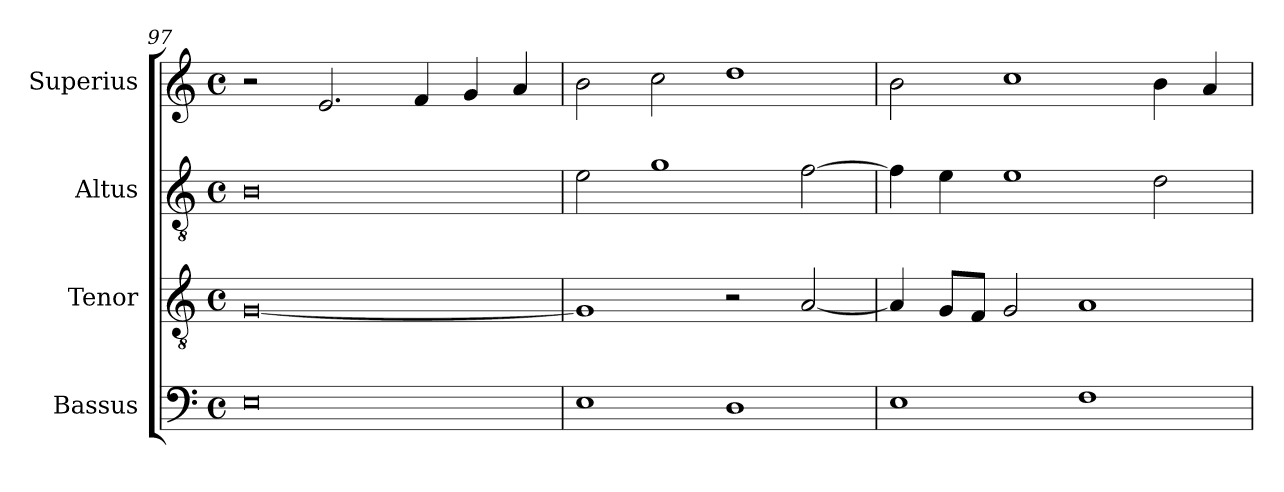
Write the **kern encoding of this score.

**kern	**kern	**kern	**kern
*part4	*part3	*part2	*part1
*staff4	*staff3	*staff2	*staff1
*I"Bassus	*I"Tenor	*I"Altus	*I"Superius
*I'B.	*I'T.	*	*I'S.
!!LO:PB:g=z
*clefF4	*clefGv2	*clefGv2	*clefG2
*	*ITrd7c12	*ITrd7c12	*
*k[]	*k[]	*k[]	*k[]
*C:	*C:	*C:	*C:
*M4/4	*M4/4	*M4/4	*M4/4
*met(c)	*met(c)	*met(c)	*met(c)
=97	=97	=97	=97
0Ei	[<0GGi	0BBi	2r
.	.	.	2.ei/
.	.	.	4fi/
.	.	.	4gi/
.	.	.	4ai/
=98	=98	=98	=98
1Ei	1GGi]	2Ei\	2bi\
.	.	1Gi	2cci\
1Di	2r	.	1ddi
.	[<2AAi/	[>2Fi\	.
=99	=99	=99	=99
1Ei	4AAi/]	4Fi\]	2bi\
.	8GGi/L	4Ei\	.
.	8FFi/J	.	.
.	2GGi/	1Ei	1cci
1Fi	1AAi	.	.
.	.	2Di\	4bi\
.	.	.	4ai/
=	=	=	=
*-	*-	*-	*-
